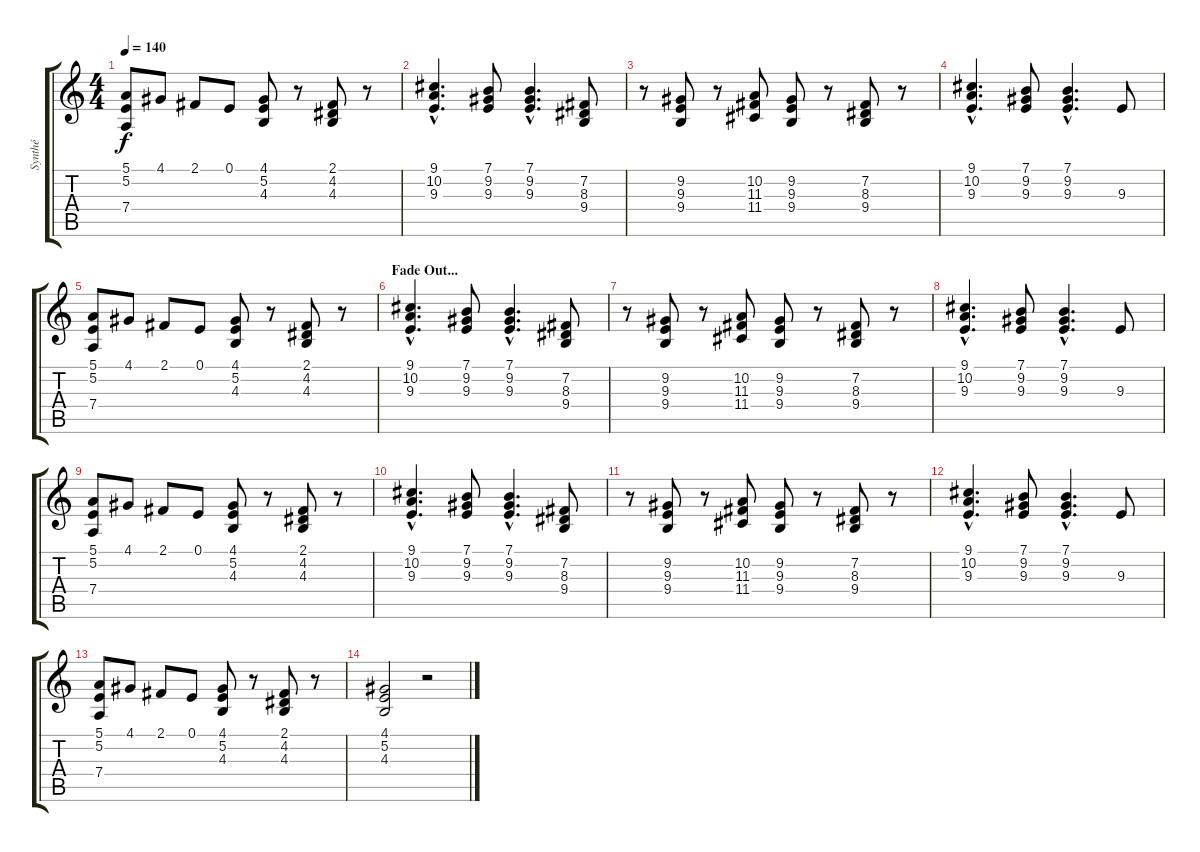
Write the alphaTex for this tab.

\track ("Synthé" "Synthé") {instrument lead2sawtooth}
\staff {score tabs}
\tuning (E4 B3 G3 D3 A2 E2) {hide}
\ts (4 4)
\tempo 140
\clef g2
\ks c
(5.1 5.2 7.4).8{dy f} 4.1.8 2.1.8 0.1.8 (4.1 5.2 4.3).8 r.8 (2.1 4.2 4.3).8 r.8 |
(9.1{hac} 10.2{hac} 9.3{hac}).4{d} (7.1 9.2 9.3).8 (7.1{hac} 9.2{hac} 9.3{hac}).4{d} (7.2 8.3 9.4).8 |
r.8 (9.2 9.3 9.4).8 r.8 (10.2 11.3 11.4).8 (9.2 9.3 9.4).8 r.8 (7.2 8.3 9.4).8 r.8 |
(9.1{hac} 10.2{hac} 9.3{hac}).4{d} (7.1 9.2 9.3).8 (7.1{hac} 9.2{hac} 9.3{hac}).4{d} 9.3.8 |
(5.1 5.2 7.4).8 4.1.8 2.1.8 0.1.8 (4.1 5.2 4.3).8 r.8 (2.1 4.2 4.3).8 r.8 |
\section ("" "Fade Out...")
(9.1{hac} 10.2{hac} 9.3{hac}).4{d} (7.1 9.2 9.3).8 (7.1{hac} 9.2{hac} 9.3{hac}).4{d} (7.2 8.3 9.4).8 |
r.8 (9.2 9.3 9.4).8 r.8 (10.2 11.3 11.4).8 (9.2 9.3 9.4).8 r.8 (7.2 8.3 9.4).8 r.8 |
(9.1{hac} 10.2{hac} 9.3{hac}).4{d} (7.1 9.2 9.3).8 (7.1{hac} 9.2{hac} 9.3{hac}).4{d} 9.3.8 |
(5.1 5.2 7.4).8 4.1.8 2.1.8 0.1.8 (4.1 5.2 4.3).8 r.8 (2.1 4.2 4.3).8 r.8 |
(9.1{hac} 10.2{hac} 9.3{hac}).4{d} (7.1 9.2 9.3).8 (7.1{hac} 9.2{hac} 9.3{hac}).4{d} (7.2 8.3 9.4).8 |
r.8 (9.2 9.3 9.4).8 r.8 (10.2 11.3 11.4).8 (9.2 9.3 9.4).8 r.8 (7.2 8.3 9.4).8 r.8 |
(9.1{hac} 10.2{hac} 9.3{hac}).4{d} (7.1 9.2 9.3).8 (7.1{hac} 9.2{hac} 9.3{hac}).4{d} 9.3.8 |
(5.1 5.2 7.4).8 4.1.8 2.1.8 0.1.8 (4.1 5.2 4.3).8 r.8 (2.1 4.2 4.3).8 r.8 |
(4.1 5.2 4.3).2 r.2
